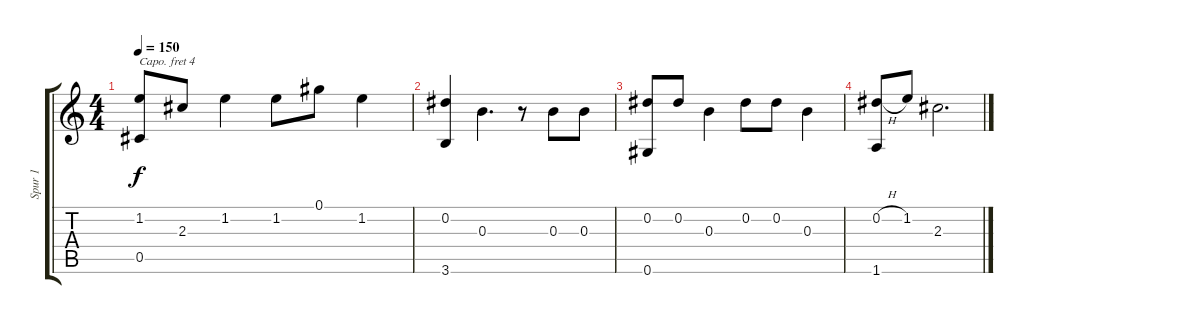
\track ("Spur 1" "Spur 1") {instrument acousticguitarsteel}
\staff {score tabs}
\capo 4
\tuning (E4 B3 G3 D3 A2 E2) {hide}
\ts (4 4)
\tempo 150
\clef g2
\ks c
(1.2 0.5).8{dy f} 2.3.8 1.2.4 1.2.8 0.1.8 1.2.4 |
(0.2 3.6).4 0.3.4{d} r.8 0.3.8 0.3.8 |
(0.2 0.6).8 0.2.8 0.3.4 0.2.8 0.2.8 0.3.4 |
(0.2{h} 1.6).8 1.2.8 2.3.2{d}
